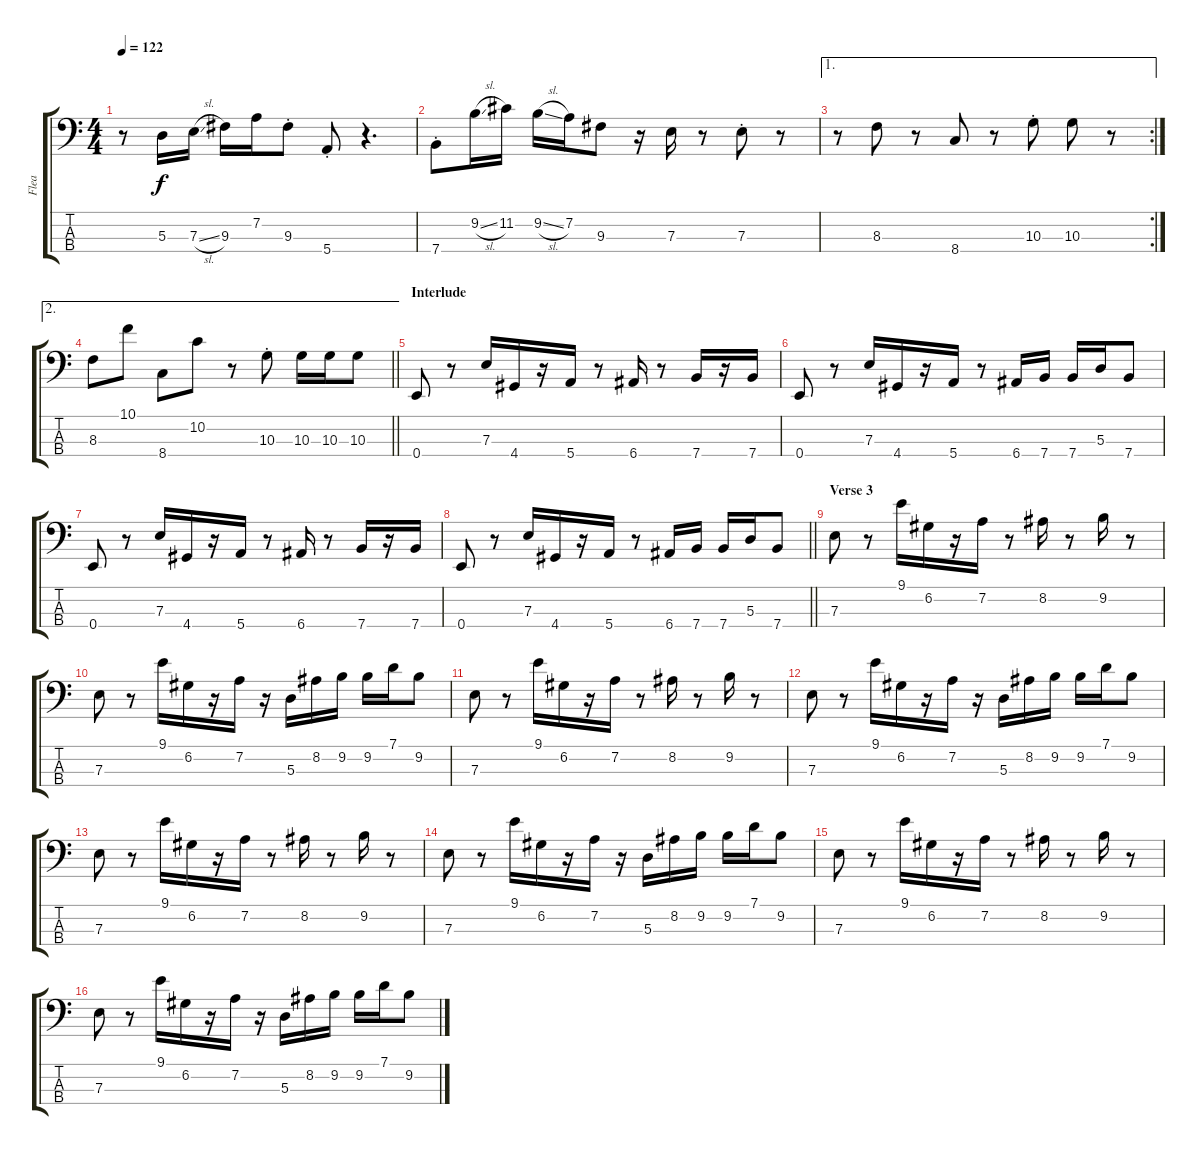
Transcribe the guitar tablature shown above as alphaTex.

\track ("Flea " "Flea ") {instrument electricbassfinger}
\staff {score tabs}
\tuning (G2 D2 A1 E1) {hide}
\ts (4 4)
\tempo 122
\clef f4
\ks c
r.8{dy f} 5.3.16 7.3{sl}.16 9.3.16 7.2.16 9.3{st}.8 5.4{st}.8 r.4{d} |
7.4{st}.8 9.2{sl}.16 11.2.16 9.2{sl}.16 7.2.16 9.3.8 r.16 7.3.16 r.8 7.3{st}.8 r.8 |
\ae 1
\rc 2
r.8 8.3.8 r.8 8.4.8 r.8 10.3{st}.8 10.3.8 r.8 |
\ae 2
\barLineRight lightlight
8.3.8 10.1.8 8.4.8 10.2.8 r.8 10.3{st}.8 10.3.16 10.3.16 10.3.8 |
\section ("" "Interlude")
0.4.8 r.8 7.3.16 4.4.16 r.16 5.4.16 r.8 6.4.16 r.8 7.4.16 r.16 7.4.16 |
0.4.8 r.8 7.3.16 4.4.16 r.16 5.4.16 r.8 6.4.16 7.4.16 7.4.16 5.3.16 7.4.8 |
0.4.8 r.8 7.3.16 4.4.16 r.16 5.4.16 r.8 6.4.16 r.8 7.4.16 r.16 7.4.16 |
\barLineRight lightlight
0.4.8 r.8 7.3.16 4.4.16 r.16 5.4.16 r.8 6.4.16 7.4.16 7.4.16 5.3.16 7.4.8 |
\section ("" "Verse 3")
7.3.8 r.8 9.1.16 6.2.16 r.16 7.2.16 r.8 8.2.16 r.8 9.2.16 r.8 |
7.3.8 r.8 9.1.16 6.2.16 r.16 7.2.16 r.16 5.3.16 8.2.16 9.2.16 9.2.16 7.1.16 9.2.8 |
7.3.8 r.8 9.1.16 6.2.16 r.16 7.2.16 r.8 8.2.16 r.8 9.2.16 r.8 |
7.3.8 r.8 9.1.16 6.2.16 r.16 7.2.16 r.16 5.3.16 8.2.16 9.2.16 9.2.16 7.1.16 9.2.8 |
7.3.8 r.8 9.1.16 6.2.16 r.16 7.2.16 r.8 8.2.16 r.8 9.2.16 r.8 |
7.3.8 r.8 9.1.16 6.2.16 r.16 7.2.16 r.16 5.3.16 8.2.16 9.2.16 9.2.16 7.1.16 9.2.8 |
7.3.8 r.8 9.1.16 6.2.16 r.16 7.2.16 r.8 8.2.16 r.8 9.2.16 r.8 |
7.3.8 r.8 9.1.16 6.2.16 r.16 7.2.16 r.16 5.3.16 8.2.16 9.2.16 9.2.16 7.1.16 9.2.8
